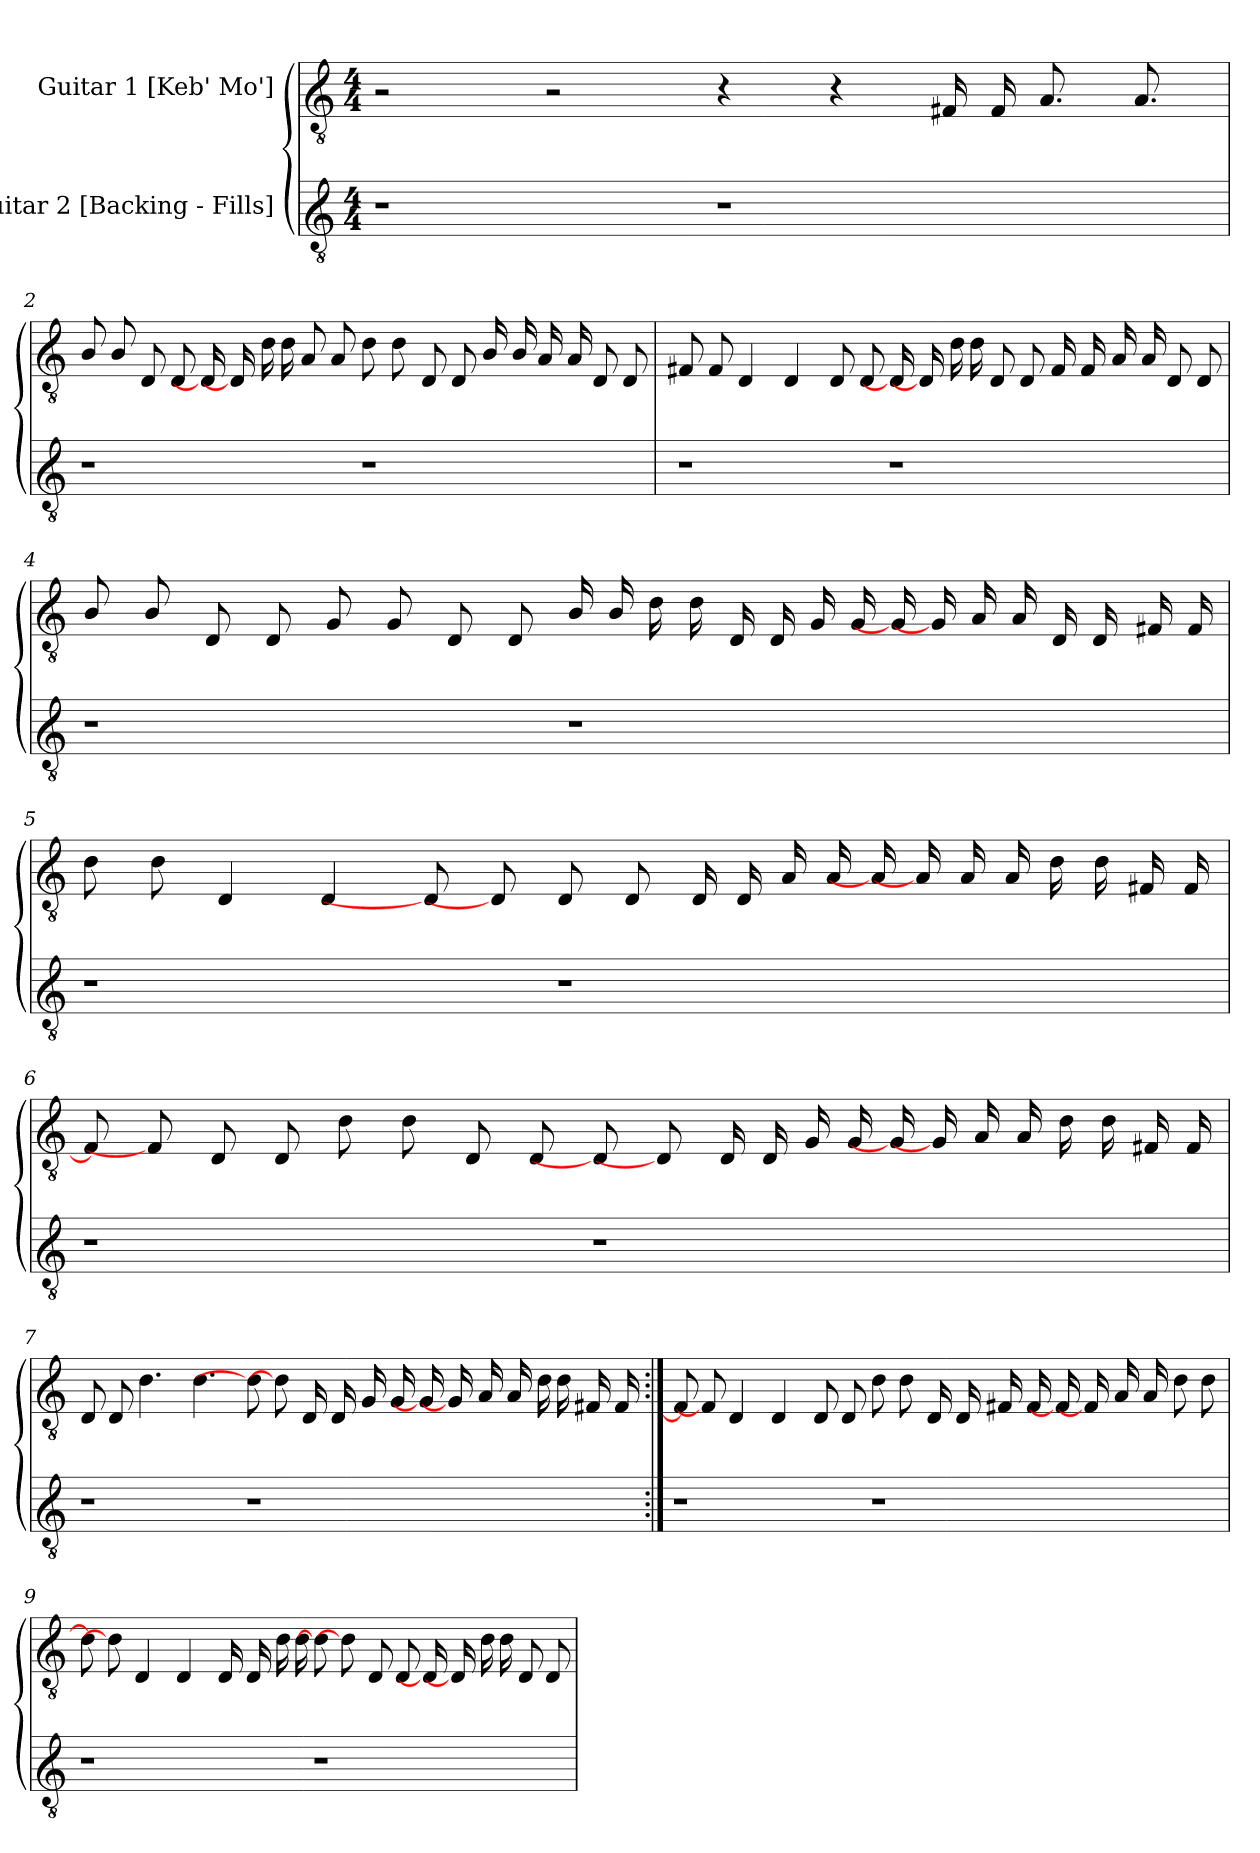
**kern	**kern
*part2	*part1
*staff2	*staff1
*I"Guitar 2 [Backing - Fills]	*I"Guitar 1 [Keb' Mo']
*stria6	*stria6
*clefGv2	*clefGv2
*k[]	*k[]
*M4/4	*M4/4
*MM92	*MM92
=1	=1
1r	2r
.	2r
1r	4r
.	4r
.	16F#
.	16F#
.	8.A
.	8.A
=2	=2
1r	8B
.	8B
.	8D
.	8D
.	16D]
.	16D]
.	16d
.	16d
.	8A
.	8A
1r	8d
.	8d
.	8D
.	8D
.	16B
.	16B
.	16A
.	16A
.	8D
.	8D
=3	=3
1r	8F#
.	8F#
.	4D
.	4D
.	8D
.	8D
1r	16D]
.	16D]
.	16d
.	16d
.	8D
.	8D
.	16F#
.	16F#
.	16A
.	16A
.	8D
.	8D
=4	=4
1r	8B
.	8B
.	8D
.	8D
.	8G
.	8G
.	8D
.	8D
1r	16B
.	16B
.	16d
.	16d
.	16D
.	16D
.	16G
.	16G
.	16G]
.	16G]
.	16A
.	16A
.	16D
.	16D
.	16F#
.	16F#
=5	=5
1r	8d
.	8d
.	4D
.	4D
.	8D]
.	8D]
1r	8D
.	8D
.	16D
.	16D
.	16A
.	16A
.	16A]
.	16A]
.	16A
.	16A
.	16d
.	16d
.	16F#
.	16F#
=6	=6
1r	8F#]
.	8F#]
.	8D
.	8D
.	8d
.	8d
.	8D
.	8D
1r	8D]
.	8D]
.	16D
.	16D
.	16G
.	16G
.	16G]
.	16G]
.	16A
.	16A
.	16d
.	16d
.	16F#
.	16F#
=7	=7
1r	8D
.	8D
.	4.d
.	4.d
1r	8d]
.	8d]
.	16D
.	16D
.	16G
.	16G
.	16G]
.	16G]
.	16A
.	16A
.	16d
.	16d
.	16F#
.	16F#
=8:|!	=8:|!
1r	8F#]
.	8F#]
.	4D
.	4D
.	8D
.	8D
1r	8d
.	8d
.	16D
.	16D
.	16F#
.	16F#
.	16F#]
.	16F#]
.	16A
.	16A
.	8d
.	8d
=9	=9
1r	8d]
.	8d]
.	4D
.	4D
.	16D
.	16D
.	16d
.	16d
1r	8d]
.	8d]
.	8D
.	8D
.	16D]
.	16D]
.	16d
.	16d
.	8D
.	8D
=	=
*-	*-
